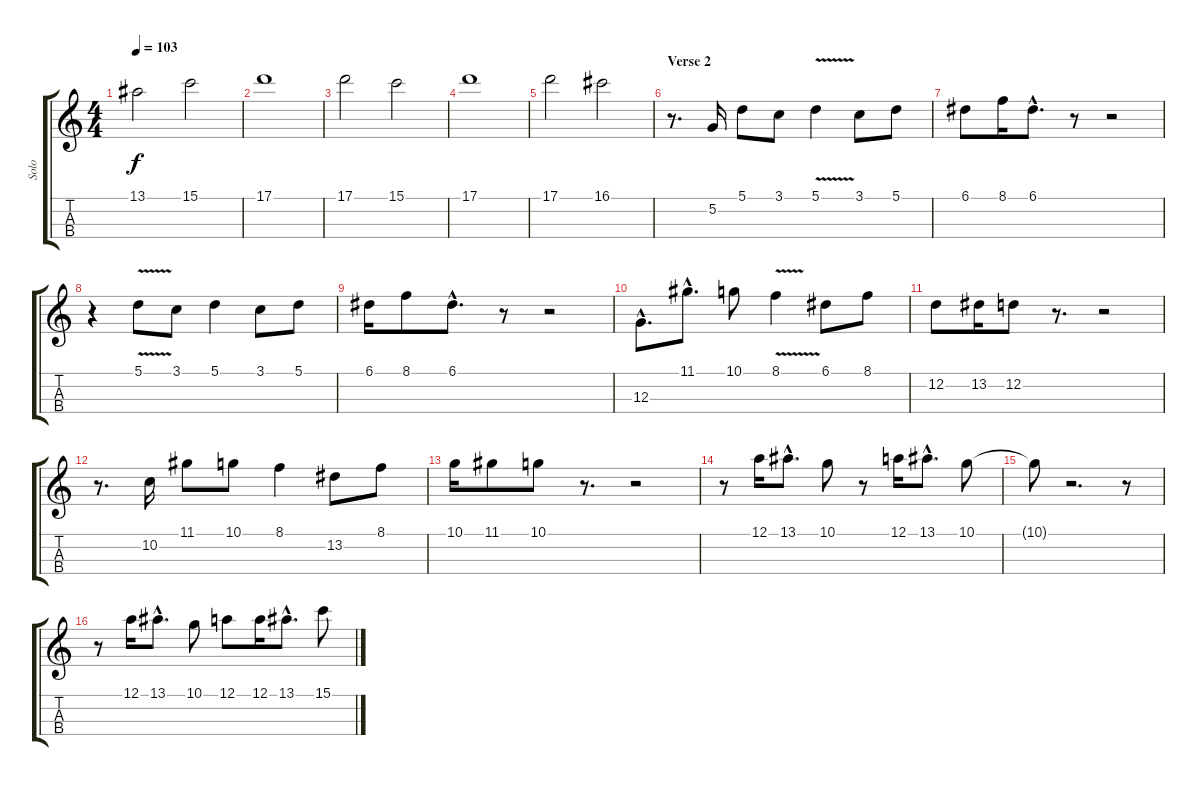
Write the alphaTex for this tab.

\track ("Solo" "Solo") {instrument contrabass}
\staff {score tabs}
\tuning (A3 D3 G2 C2) {hide}
\ts (4 4)
\tempo 103
\clef g2
\ks c
13.1.2{dy f} 15.1.2 |
17.1.1 |
17.1.2 15.1.2 |
17.1.1 |
17.1.2 16.1.2 |
\section ("" "Verse 2")
r.8{d instrument contrabass} 5.2.16 5.1.8 3.1.8 5.1{v}.4 3.1.8 5.1.8 |
6.1.8 8.1.16 6.1{hac}.8{d} r.8 r.2 |
r.4 5.1{v}.8 3.1.8 5.1.4 3.1.8 5.1.8 |
6.1.16 8.1.8 6.1{hac}.8{d} r.8 r.2 |
12.3{hac}.8{d} 11.1{hac}.8{d} 10.1.8 8.1{v}.4 6.1.8 8.1.8 |
12.2.8 13.2.16 12.2.8 r.8{d} r.2 |
r.8{d} 10.2.16 11.1.8 10.1.8 8.1.4 13.2.8 8.1.8 |
10.1.16 11.1.8 10.1.8 r.8{d} r.2 |
r.8 12.1.16 13.1{hac}.8{d} 10.1.8 r.8 12.1.16 13.1{hac}.8{d} 10.1.8 |
10.1{t}.8 r.2{d} r.8 |
r.8 12.1.16 13.1{hac}.8{d} 10.1.8 12.1.8 12.1.16 13.1{hac}.8{d} 15.1.8
